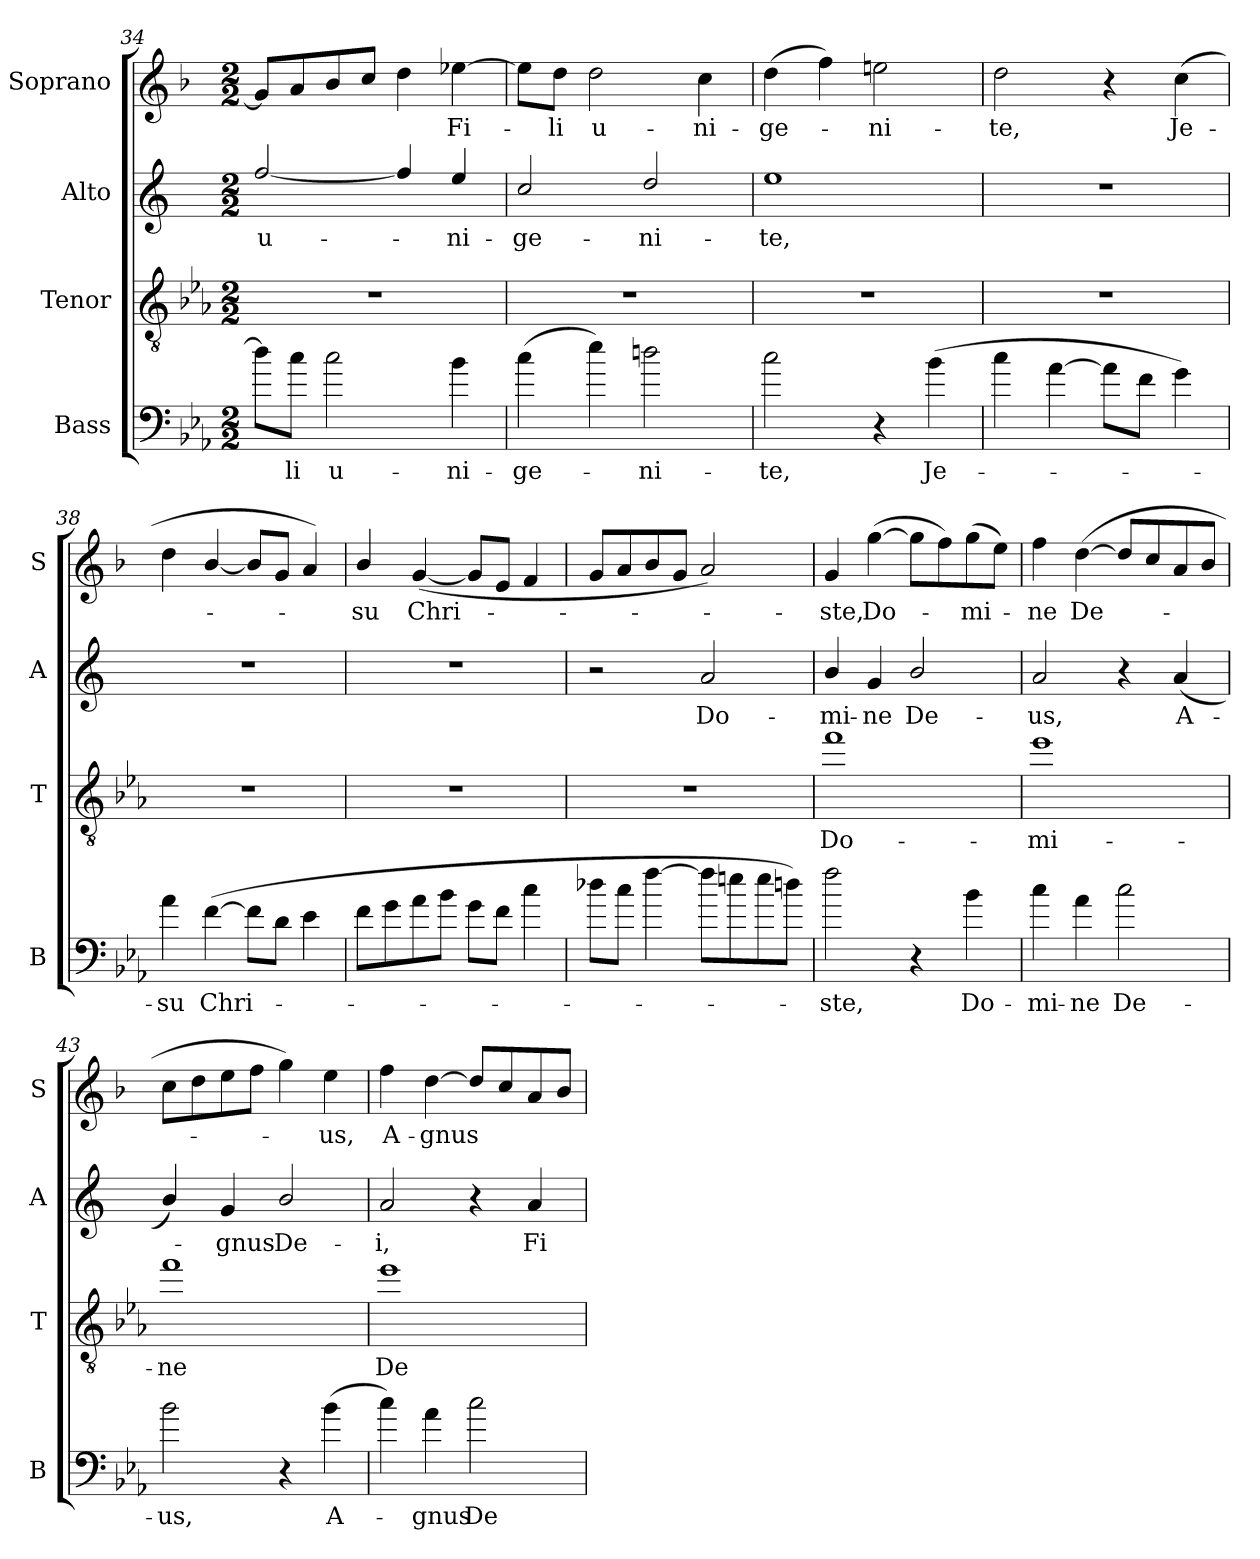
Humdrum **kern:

**kern	**text	**kern	**text	**kern	**text	**kern	**text
*part4	*part4	*part3	*part3	*part2	*part2	*part1	*part1
*staff4	*staff4	*staff3	*staff3	*staff2	*staff2	*staff1	*staff1
*I"Bass	*	*I"Tenor	*	*I"Alto	*	*I"Soprano	*
*I'B	*	*I'T	*	*I'A	*	*I'S	*
!!LO:LB:g=z
*clefF4	*	*clefGv2	*	*clefG2	*	*clefG2	*
*ITrd12c21	*	*ITrd8c14	*	*ITrd5c9	*	*ITrd1c2	*
*k[b-e-a-]	*	*k[b-e-a-]	*	*k[b-e-a-]	*	*k[b-e-a-]	*
*c:	*	*c:	*	*c:	*	*c:	*
*M2/2	*	*M2/2	*	*M2/2	*	*M2/2	*
=34	=34	=34	=34	=34	=34	=34	=34
!	!	!	!	!	!LO:LY:b	!	!
8d-\L]	.	1r	.	[2a-/	u-	8f/L]	.
!	!LO:LY:b	!	!	!	!	!	!
8c\J	-li	.	.	.	.	8g/	.
!	!LO:LY:b	!	!	!	!	!	!
2c\	u-	.	.	.	.	8a-/	.
.	.	.	.	.	.	8b-/J	.
.	.	.	.	4a-/]	.	4cc\	.
!	!LO:LY:b	!	!	!	!	!	!
!	!	!	!	!	!LO:LY:b	!	!
!	!	!	!	!	!	!	!LO:LY:b
4B-\	-ni-	.	.	4g/	-ni-	[4dd-X\	Fi-
=35	=35	=35	=35	=35	=35	=35	=35
!	!LO:LY:b	!	!	!	!	!	!
!	!	!	!	!	!LO:LY:b	!	!
(>4c\	-ge-	1r	.	2e-/	-ge-	8dd-\L]	.
!	!	!	!	!	!	!	!LO:LY:b
.	.	.	.	.	.	8cc\J	-li
!	!	!	!	!	!	!	!LO:LY:b
4e-\)	.	.	.	.	.	2cc\	u-
!	!LO:LY:b	!	!	!	!	!	!
!	!	!	!	!	!LO:LY:b	!	!
2dni\	-ni-	.	.	2f/	-ni-	.	.
!	!	!	!	!	!	!	!LO:LY:b
.	.	.	.	.	.	4b-\	-ni-
=36	=36	=36	=36	=36	=36	=36	=36
!	!LO:LY:b	!	!	!	!	!	!
!	!	!	!	!	!LO:LY:b	!	!
!	!	!	!	!	!	!	!LO:LY:b
2c\	-te,	1r	.	1g	-te,	(>4cc\	-ge-
.	.	.	.	.	.	4ee-\)	.
!	!	!	!	!	!	!	!LO:LY:b
4r	.	.	.	.	.	2ddni\	-ni-
!	!LO:LY:b	!	!	!	!	!	!
(>4B-\	Je-	.	.	.	.	.	.
=37	=37	=37	=37	=37	=37	=37	=37
!	!	!	!	!	!	!	!LO:LY:b
4c\	.	1r	.	1r	.	2cc\	-te,
[4A-\	.	.	.	.	.	.	.
8A-\L]	.	.	.	.	.	4r	.
8F\J	.	.	.	.	.	.	.
!	!	!	!	!	!	!	!LO:LY:b
4G\)	.	.	.	.	.	(>4b-\	Je-
=38	=38	=38	=38	=38	=38	=38	=38
!	!LO:LY:b	!	!	!	!	!	!
4A-\	-su	1r	.	1r	.	4cc\	.
!	!LO:LY:b	!	!	!	!	!	!
(>[4F\	Chri-	.	.	.	.	[4a-/	.
8F\L]	.	.	.	.	.	8a-/L]	.
8D\J	.	.	.	.	.	8f/J	.
4E-\	.	.	.	.	.	4g/)	.
=39	=39	=39	=39	=39	=39	=39	=39
!	!	!	!	!	!	!	!LO:LY:b
8F\L	.	1r	.	1r	.	4a-/	-su
8G\	.	.	.	.	.	.	.
!	!	!	!	!	!	!	!LO:LY:b
8A-\	.	.	.	.	.	(<[4f/	Chri-
8B-\J	.	.	.	.	.	.	.
8G\L	.	.	.	.	.	8f/L]	.
8F\J	.	.	.	.	.	8d/J	.
4c\	.	.	.	.	.	4e-/	.
=40	=40	=40	=40	=40	=40	=40	=40
8d-X\L	.	1r	.	2r	.	8f/L	.
8c\J	.	.	.	.	.	8g/	.
[4f\	.	.	.	.	.	8a-/	.
.	.	.	.	.	.	8f/J	.
!	!	!	!	!	!LO:LY:b	!	!
8f\L]	.	.	.	2c/	Do-	2g/)	.
8en\	.	.	.	.	.	.	.
8e\	.	.	.	.	.	.	.
8dn\J)	.	.	.	.	.	.	.
=41	=41	=41	=41	=41	=41	=41	=41
!	!LO:LY:b	!	!	!	!	!	!
!	!	!	!LO:LY:b	!	!	!	!
!	!	!	!	!	!LO:LY:b	!	!
!	!	!	!	!	!	!	!LO:LY:b
2f\	-ste,	1f	Do-	4d/	-mi-	4f/	-ste,
!	!	!	!	!	!LO:LY:b	!	!
!	!	!	!	!	!	!	!LO:LY:b
.	.	.	.	4B-/	-ne	(>[4ff\	Do-
!	!	!	!	!	!LO:LY:b	!	!
4r	.	.	.	2d/	De-	8ff\L]	.
.	.	.	.	.	.	8ee-\)	.
!	!LO:LY:b	!	!	!	!	!	!
!	!	!	!	!	!	!	!LO:LY:b
4B-\	Do-	.	.	.	.	(>8ff\	-mi-
.	.	.	.	.	.	8dd\J)	.
!!LO:LB:g=z
=42	=42	=42	=42	=42	=42	=42	=42
!	!LO:LY:b	!	!	!	!	!	!
!	!	!	!LO:LY:b	!	!	!	!
!	!	!	!	!	!LO:LY:b	!	!
!	!	!	!	!	!	!	!LO:LY:b
4c\	-mi-	1e-	-mi-	2c/	-us,	4ee-\	-ne
!	!LO:LY:b	!	!	!	!	!	!
!	!	!	!	!	!	!	!LO:LY:b
4A-\	-ne	.	.	.	.	(>[4cc\	De-
!	!LO:LY:b	!	!	!	!	!	!
2c\	De-	.	.	4r	.	8cc/L]	.
.	.	.	.	.	.	8b-/	.
!	!	!	!	!	!LO:LY:b	!	!
.	.	.	.	(<4c/	A-	8g/	.
.	.	.	.	.	.	8a-/J	.
=43	=43	=43	=43	=43	=43	=43	=43
!	!LO:LY:b	!	!	!	!	!	!
!	!	!	!LO:LY:b	!	!	!	!
2B-\	-us,	1f	-ne	4d/)	.	8b-\L	.
.	.	.	.	.	.	8cc\	.
!	!	!	!	!	!LO:LY:b	!	!
.	.	.	.	4B-/	-gnus	8dd\	.
.	.	.	.	.	.	8ee-\J	.
!	!	!	!	!	!LO:LY:b	!	!
4r	.	.	.	2d/	De-	4ff\)	.
!	!LO:LY:b	!	!	!	!	!	!
!	!	!	!	!	!	!	!LO:LY:b
(>4B-\	A-	.	.	.	.	4dd\	-us,
=44	=44	=44	=44	=44	=44	=44	=44
!	!	!	!LO:LY:b	!	!	!	!
!	!	!	!	!	!LO:LY:b	!	!
!	!	!	!	!	!	!	!LO:LY:b
4c\)	.	1e-	De-	2c/	-i,	4ee-\	A-
!	!LO:LY:b	!	!	!	!	!	!
!	!	!	!	!	!	!	!LO:LY:b
4A-\	-gnus	.	.	.	.	[4cc\	-gnus
!	!LO:LY:b	!	!	!	!	!	!
2c\	De-	.	.	4r	.	8cc/L]	.
.	.	.	.	.	.	8b-/	.
!	!	!	!	!	!LO:LY:b	!	!
.	.	.	.	4c/	Fi-	8g/	.
.	.	.	.	.	.	8a-/J	.
=	=	=	=	=	=	=	=
*-	*-	*-	*-	*-	*-	*-	*-
